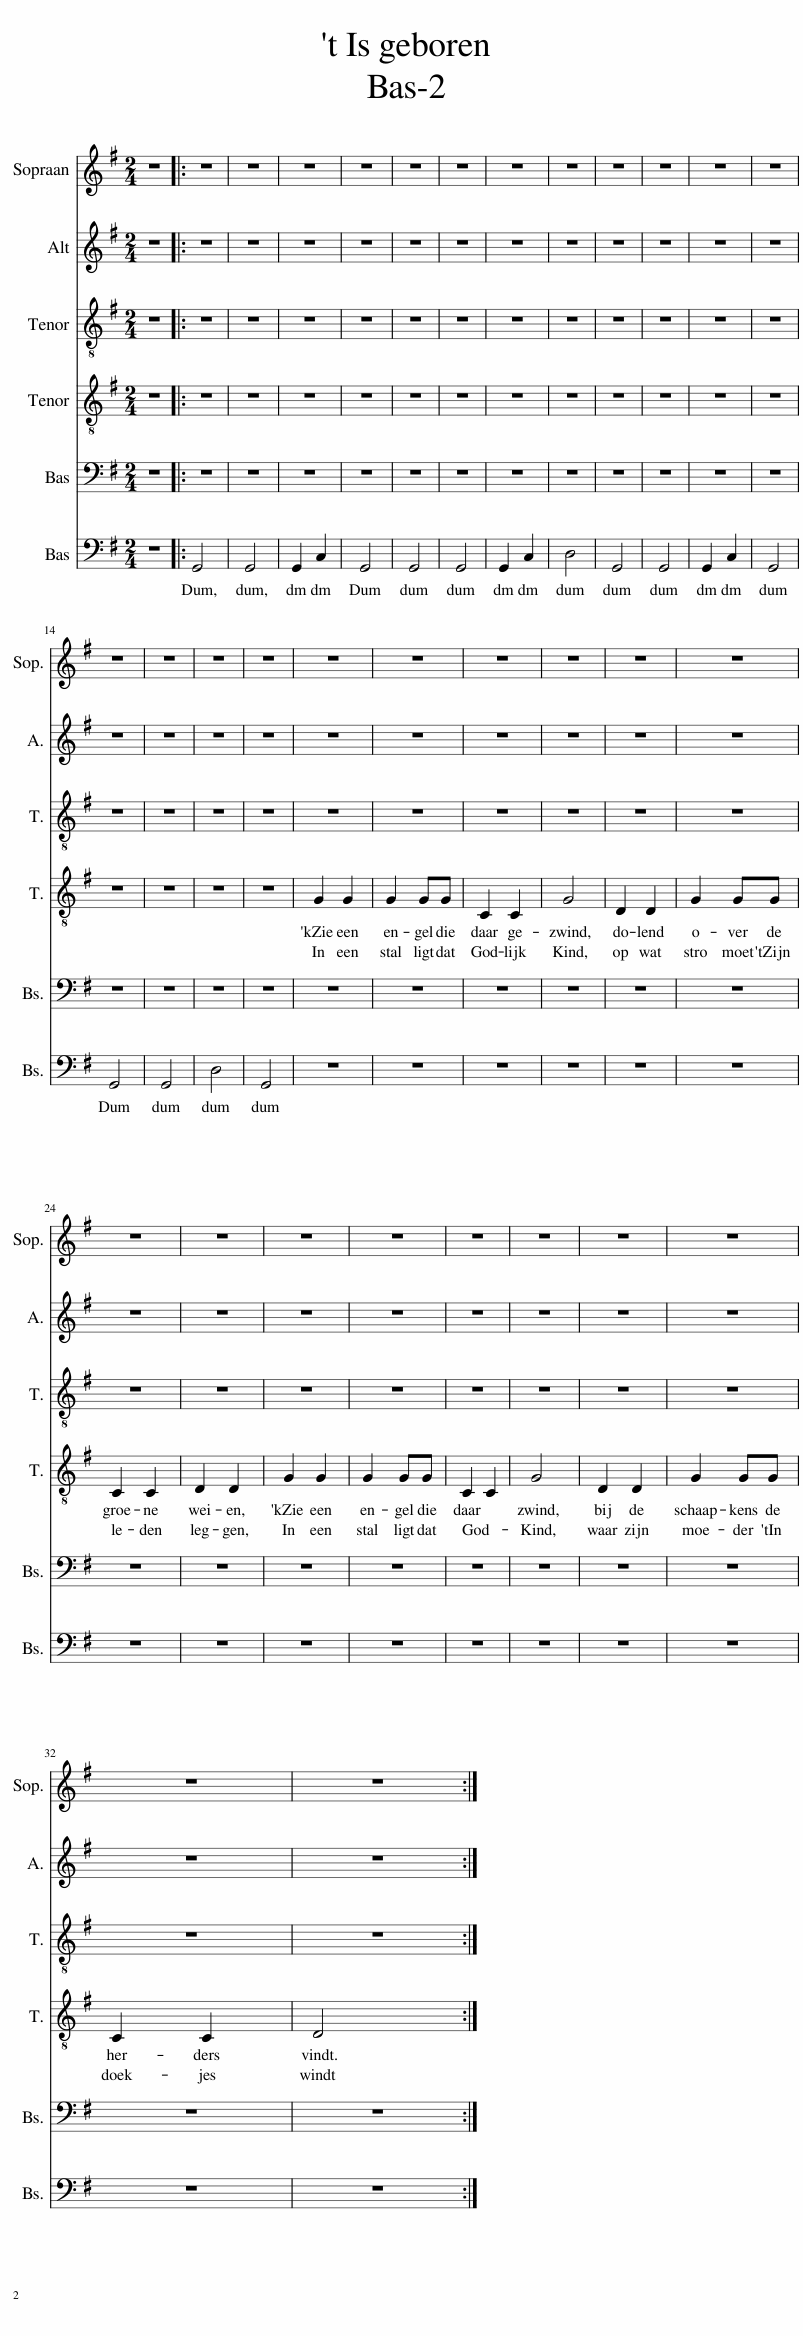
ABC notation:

X:1
%%score 1 2
L:1/8
M:2/4
I:linebreak $
K:G
V:1 treble-8
V:2 bass
V:1
 z4 |: z4 | z4 | z4 | z4 | %5
 z4 | z4 | z4 | z4 | z4 | %10
 z4 | z4 | z4 |$ z4 | z4 | %15
 z4 | z4 | G2 G2 | G2 GG | C2 C2 | %20
 G4 | D2 D2 | G2 GG |$ C2 C2 | D2 D2 | %25
 G2 G2 | G2 GG | C2 C2 | G4 | D2 D2 | %30
 G2 GG |$ C2 C2 | D4 :| %33
V:2
 z4 |: G,,4 | G,,4 | G,,2 C,2 | G,,4 | %5
 G,,4 | G,,4 | G,,2 C,2 | D,4 | G,,4 | %10
 G,,4 | G,,2 C,2 | G,,4 |$ G,,4 | G,,4 | %15
 D,4 | G,,4 | z4 | z4 | z4 | %20
 z4 | z4 | z4 |$ z4 | z4 | %25
 z4 | z4 | z4 | z4 | z4 | %30
 z4 |$ z4 | z4 :| %33
